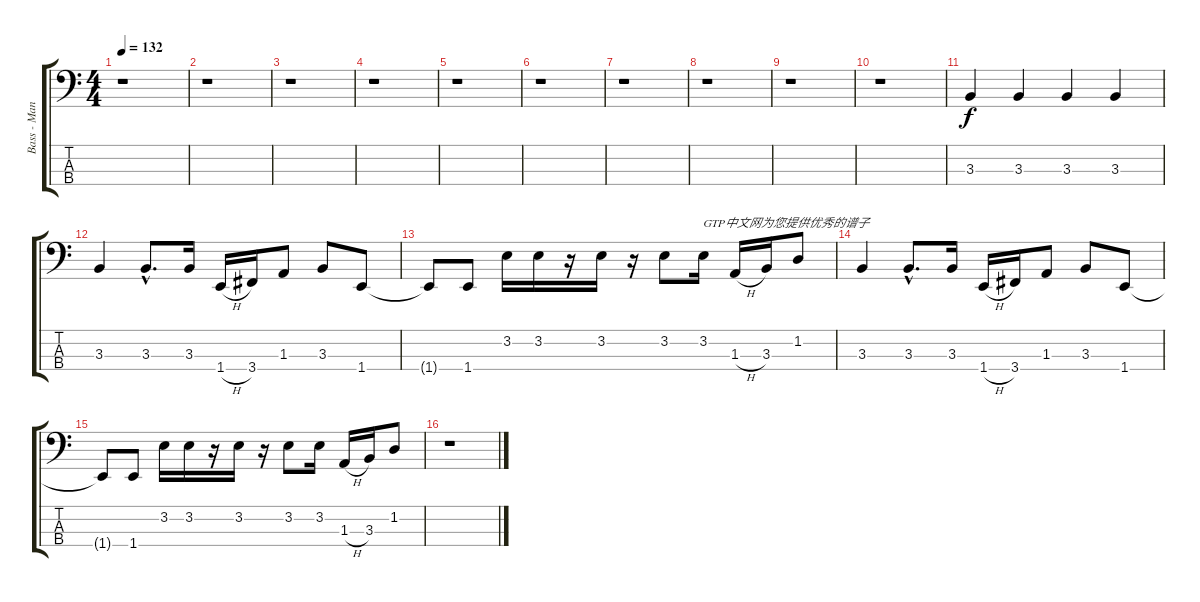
\track ("Bass - Mani" "Bass - Man") {instrument electricbasspick}
\staff {score tabs}
\tuning (Gb2 Db2 Ab1 Eb1) {hide}
\ts (4 4)
\tempo 132
\clef f4
\ks c
r.1{dy f} |
r.1 |
r.1 |
r.1 |
r.1 |
r.1 |
r.1 |
r.1 |
r.1 |
r.1 |
3.3.4 3.3.4 3.3.4 3.3.4 |
3.3.4 3.3{hac}.8{d} 3.3.16 1.4{h}.16 3.4.16 1.3.8 3.3.8 1.4.8 |
1.4{t}.8 1.4.8 3.2.16 3.2.16 r.16 3.2.16 r.16 3.2.8 3.2.16{txt "GTP中文网为您提供优秀的谱子"} 1.3{h}.16 3.3.16 1.2.8 |
3.3.4 3.3{hac}.8{d} 3.3.16 1.4{h}.16 3.4.16 1.3.8 3.3.8 1.4.8 |
1.4{t}.8 1.4.8 3.2.16 3.2.16 r.16 3.2.16 r.16 3.2.8 3.2.16 1.3{h}.16 3.3.16 1.2.8 |
r.1
